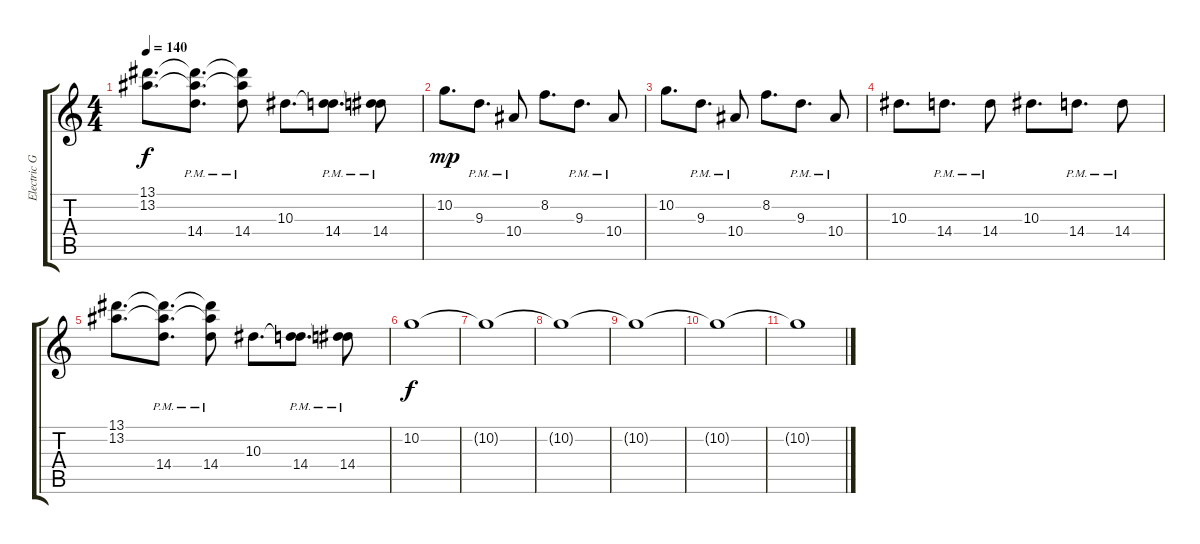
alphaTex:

\track ("Electric Guitar" "Electric G") {instrument electricguitarclean}
\staff {score tabs}
\tuning (D4 A3 F3 C3 G2 C2) {hide}
\ts (4 4)
\tempo 140
\clef g2
\ks c
(13.1 13.2).8{d dy f} (13.1{t} 13.2{t} 14.4{pm}).8{d} (13.1{t} 13.2{t} 14.4{pm}).8 10.3.8{d} (10.3{t} 14.4{pm}).8{d} (10.3{t} 14.4{pm}).8 |
10.2.8{d dy mp} 9.3{pm}.8{d} 10.4{pm}.8 8.2.8{d} 9.3{pm}.8{d} 10.4{pm}.8 |
10.2.8{d} 9.3{pm}.8{d} 10.4{pm}.8 8.2.8{d} 9.3{pm}.8{d} 10.4{pm}.8 |
10.3.8{d} 14.4{pm}.8{d} 14.4{pm}.8 10.3.8{d} 14.4{pm}.8{d} 14.4{pm}.8 |
(13.1 13.2).8{d} (13.1{t} 13.2{t} 14.4{pm}).8{d} (13.1{t} 13.2{t} 14.4{pm}).8 10.3.8{d} (10.3{t} 14.4{pm}).8{d} (10.3{t} 14.4{pm}).8 |
10.2.1{dy f volume 8} |
10.2{t}.1 |
10.2{t}.1 |
10.2{t}.1 |
10.2{t}.1 |
10.2{t}.1{volume 0}
